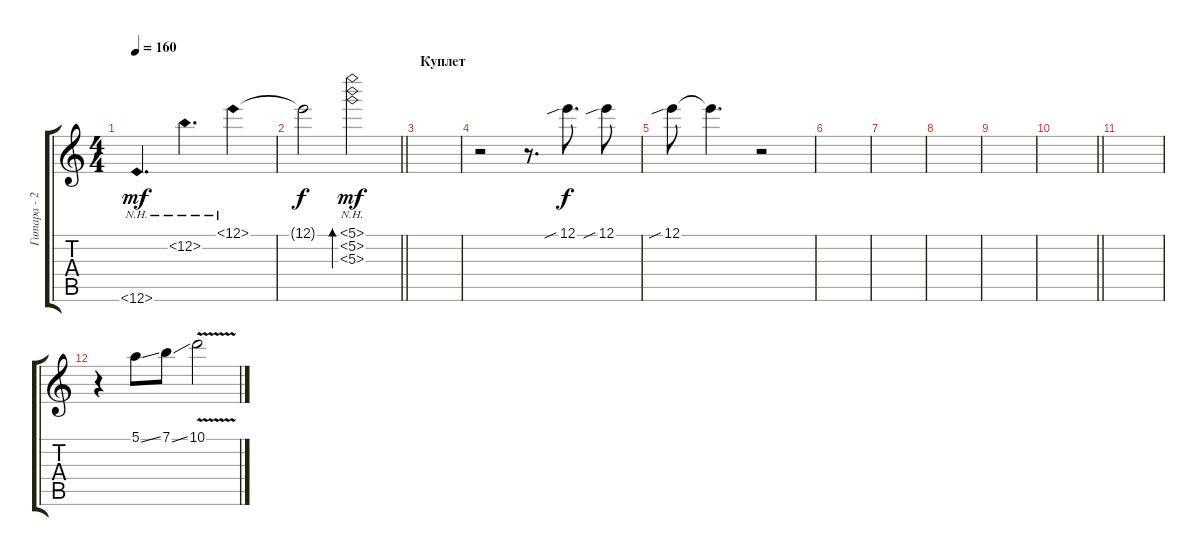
\track ("Гитара - 2" "Гитара - 2") {instrument acousticguitarnylon}
\staff {score tabs}
\tuning (E4 B3 G3 D3 A2 E2) {hide}
\ts (4 4)
\tempo 160
\clef g2
\ks c
12.6{nh}.4{d dy mf} 12.2{nh}.4{d} 12.1{nh}.4 |
\barLineRight lightlight
12.1{t}.2{dy f} (5.1{nh} 5.2{nh} 5.3{nh}).2{bd 240 dy mf} |
\section ("" "Куплет")
|
r.2 r.8{d} 12.1{sib}.8{d dy f} 12.1{sib}.8 |
12.1{sib}.8 12.1{t}.4{d} r.2 |
|
|
|
|
\barLineRight lightlight
|
\section ("" " ")
|
r.4 5.1{ss}.8 7.1{ss}.8 10.1{v}.2
